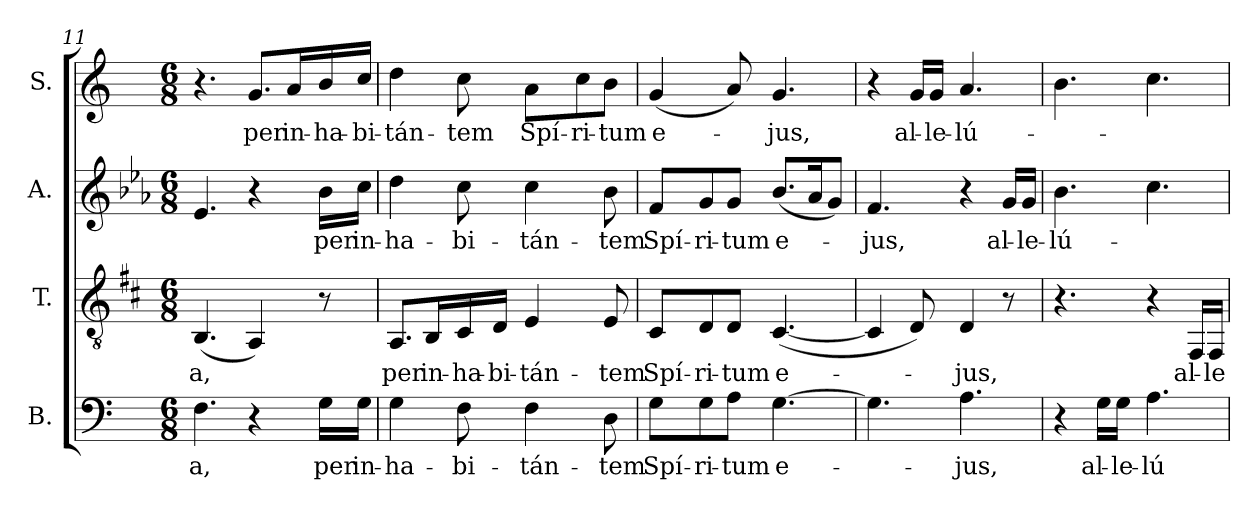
**kern	**text	**kern	**text	**kern	**text	**kern	**text
*part4	*part4	*part3	*part3	*part2	*part2	*part1	*part1
*staff4	*staff4	*staff3	*staff3	*staff2	*staff2	*staff1	*staff1
*I"B.	*	*I"T.	*	*I"A.	*	*I"S.	*
!!LO:LB:g=z
*clefF4	*	*clefGv2	*	*clefG2	*	*clefG2	*
*	*	*ITrd1c2	*	*ITrd2c3	*	*	*
*k[]	*	*k[]	*	*k[]	*	*k[]	*
*C:	*	*C:	*	*C:	*	*C:	*
*M6/8	*	*M6/8	*	*M6/8	*	*M6/8	*
=11	=11	=11	=11	=11	=11	=11	=11
!	!LO:LY:b:color=#000000	!	!	!	!	!	!
!	!	!	!LO:LY:b:color=#000000	!	!	!	!
4.Fi\	-a,	(4.AAi/	-a,	4.ci/	.	4.r	.
!	!	!	!	!	!	!	!LO:LY:b:color=#000000
4r	.	4GGi/)	.	4r	.	8.gi/L	per
!	!	!	!	!	!	!	!LO:LY:b:color=#000000
.	.	.	.	.	.	16ai/L	in-
!	!LO:LY:b:color=#000000	!	!	!	!	!	!
!	!	!	!	!	!LO:LY:b:color=#000000	!	!
!	!	!	!	!	!	!	!LO:LY:b:color=#000000
16Gi\LL	per	8r	.	16gi\LL	per	16bi/	-ha-
!	!LO:LY:b:color=#000000	!	!	!	!	!	!
!	!	!	!	!	!LO:LY:b:color=#000000	!	!
!	!	!	!	!	!	!	!LO:LY:b:color=#000000
16Gi\JJ	in-	.	.	16ai\JJ	in-	16cci/JJ	-bi-
=12	=12	=12	=12	=12	=12	=12	=12
!	!LO:LY:b:color=#000000	!	!	!	!	!	!
!	!	!	!LO:LY:b:color=#000000	!	!	!	!
!	!	!	!	!	!LO:LY:b:color=#000000	!	!
!	!	!	!	!	!	!	!LO:LY:b:color=#000000
4Gi\	-ha-	8.GGi/L	per	4bi\	-ha-	4ddi\	-tán-
!	!	!	!LO:LY:b:color=#000000	!	!	!	!
.	.	16AAi/L	in-	.	.	.	.
!	!LO:LY:b:color=#000000	!	!	!	!	!	!
!	!	!	!LO:LY:b:color=#000000	!	!	!	!
!	!	!	!	!	!LO:LY:b:color=#000000	!	!
!	!	!	!	!	!	!	!LO:LY:b:color=#000000
8Fi\	-bi-	16BBi/	-ha-	8ai\	-bi-	8cci\	-tem
!	!	!	!LO:LY:b:color=#000000	!	!	!	!
.	.	16Ci/JJ	-bi-	.	.	.	.
!	!LO:LY:b:color=#000000	!	!	!	!	!	!
!	!	!	!LO:LY:b:color=#000000	!	!	!	!
!	!	!	!	!	!LO:LY:b:color=#000000	!	!
!	!	!	!	!	!	!	!LO:LY:b:color=#000000
4Fi\	-tán-	4Di/	-tán-	4ai\	-tán-	8ai\L	Spí-
!	!	!	!	!	!	!	!LO:LY:b:color=#000000
.	.	.	.	.	.	8cci\	-ri-
!	!LO:LY:b:color=#000000	!	!	!	!	!	!
!	!	!	!LO:LY:b:color=#000000	!	!	!	!
!	!	!	!	!	!LO:LY:b:color=#000000	!	!
!	!	!	!	!	!	!	!LO:LY:b:color=#000000
8Di\	-tem	8Di/	-tem	8gi\	-tem	8bi\J	-tum
=13	=13	=13	=13	=13	=13	=13	=13
!	!LO:LY:b:color=#000000	!	!	!	!	!	!
!	!	!	!LO:LY:b:color=#000000	!	!	!	!
!	!	!	!	!	!LO:LY:b:color=#000000	!	!
!	!	!	!	!	!	!	!LO:LY:b:color=#000000
8Gi\L	Spí-	8BBi/L	Spí-	8di/L	Spí-	(4gi/	e-
!	!LO:LY:b:color=#000000	!	!	!	!	!	!
!	!	!	!LO:LY:b:color=#000000	!	!	!	!
!	!	!	!	!	!LO:LY:b:color=#000000	!	!
8Gi\	-ri-	8Ci/	-ri-	8ei/	-ri-	.	.
!	!LO:LY:b:color=#000000	!	!	!	!	!	!
!	!	!	!LO:LY:b:color=#000000	!	!	!	!
!	!	!	!	!	!LO:LY:b:color=#000000	!	!
8Ai\J	-tum	8Ci/J	-tum	8ei/J	-tum	8ai/)	.
!	!LO:LY:b:color=#000000	!	!	!	!	!	!
!	!	!	!LO:LY:b:color=#000000	!	!	!	!
!	!	!	!	!	!LO:LY:b:color=#000000	!	!
!	!	!	!	!	!	!	!LO:LY:b:color=#000000
[>4.Gi\	e-	([<4.BBi/	e-	(8.gi/L	e-	4.gi/	-jus,
.	.	.	.	16fi/k	.	.	.
.	.	.	.	8ei/J)	.	.	.
=14	=14	=14	=14	=14	=14	=14	=14
!	!	!	!	!	!LO:LY:b:color=#000000	!	!
4.Gi\]	.	4BBi/]	.	4.di/	-jus,	4r	.
!	!	!	!	!	!	!	!LO:LY:b:color=#000000
.	.	8Ci/)	.	.	.	16gi/LL	al-
!	!	!	!	!	!	!	!LO:LY:b:color=#000000
.	.	.	.	.	.	16gi/JJ	-le-
!	!LO:LY:b:color=#000000	!	!	!	!	!	!
!	!	!	!LO:LY:b:color=#000000	!	!	!	!
!	!	!	!	!	!	!	!LO:LY:b:color=#000000
4.Ai\	-jus,	4Ci/	-jus,	4r	.	4.ai/	-lú-
!	!	!	!	!	!LO:LY:b:color=#000000	!	!
.	.	8r	.	16ei/LL	al-	.	.
!	!	!	!	!	!LO:LY:b:color=#000000	!	!
.	.	.	.	16ei/JJ	-le-	.	.
=15	=15	=15	=15	=15	=15	=15	=15
!	!	!	!	!	!LO:LY:b:color=#000000	!	!
4r	.	4.r	.	4.gi\	-lú-	4.bi\	.
!	!LO:LY:b:color=#000000	!	!	!	!	!	!
16Gi\LL	al-	.	.	.	.	.	.
!	!LO:LY:b:color=#000000	!	!	!	!	!	!
16Gi\JJ	-le-	.	.	.	.	.	.
!	!LO:LY:b:color=#000000	!	!	!	!	!	!
4.Ai\	-lú-	4r	.	4.ai\	.	4.cci\	.
!	!	!	!LO:LY:b:color=#000000	!	!	!	!
.	.	16EEi/LL	al-	.	.	.	.
!	!	!	!LO:LY:b:color=#000000	!	!	!	!
.	.	16EEi/JJ	-le-	.	.	.	.
=	=	=	=	=	=	=	=
*-	*-	*-	*-	*-	*-	*-	*-
